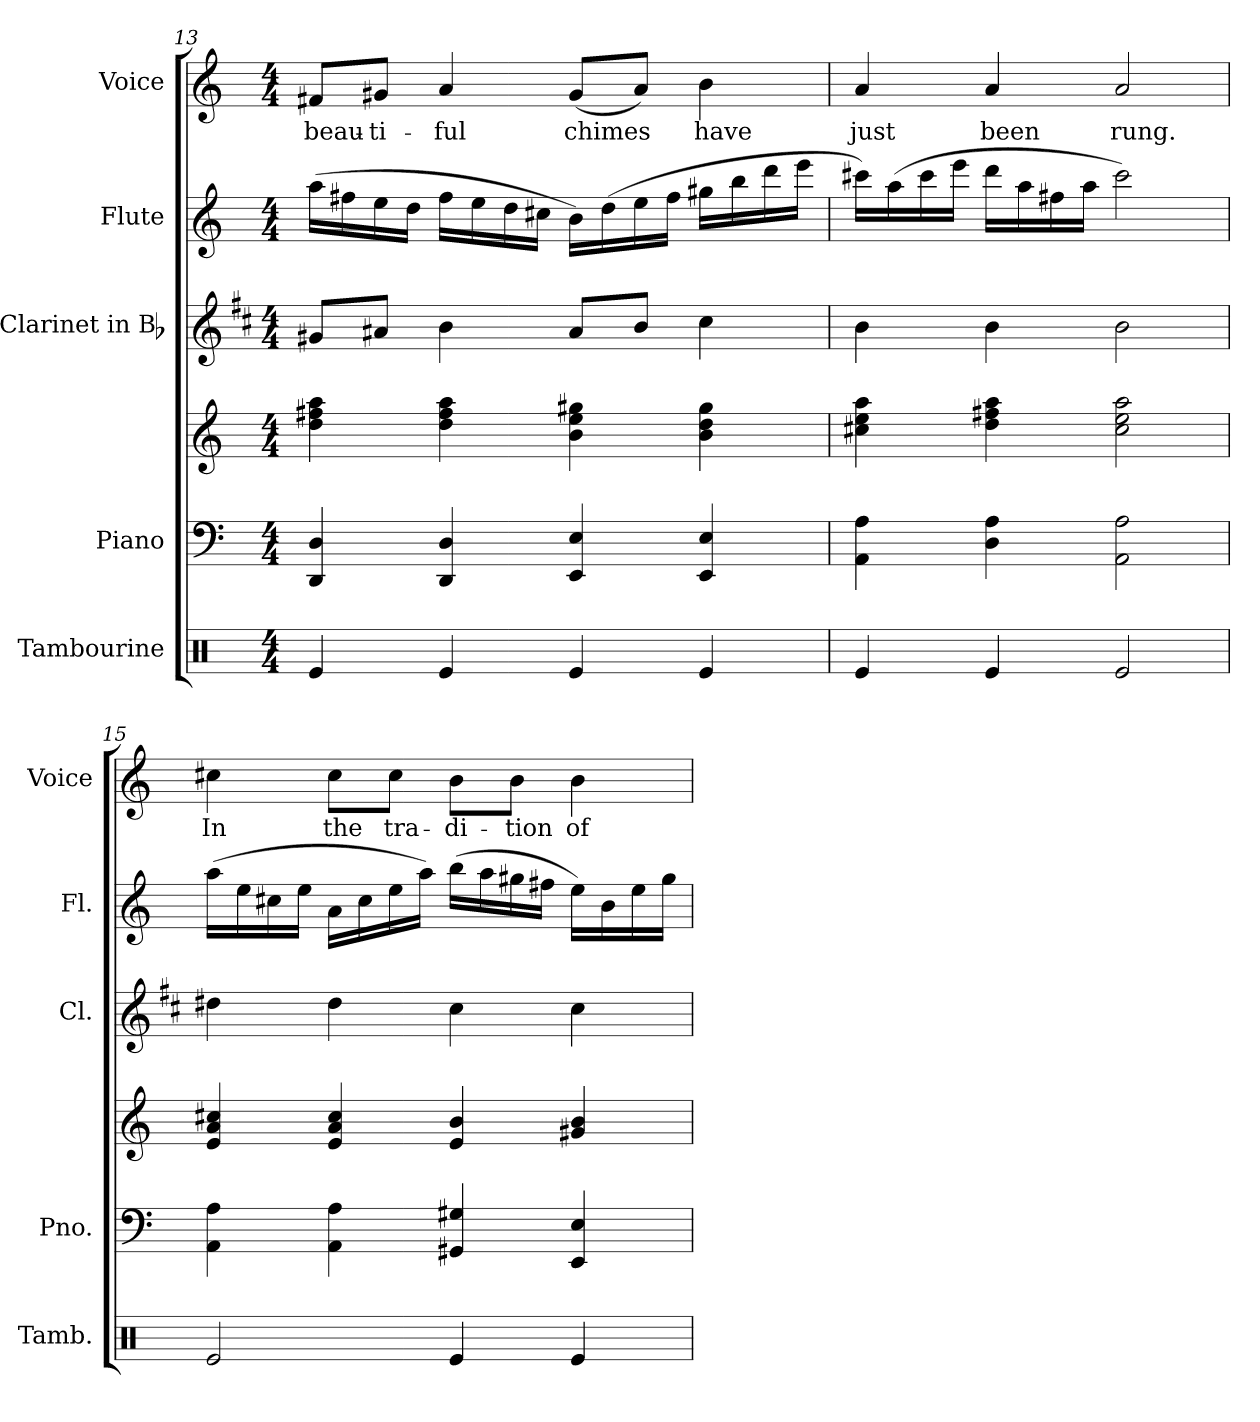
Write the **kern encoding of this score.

**kern	**kern	**kern	**kern	**kern	**kern	**text
*part5	*part4	*part4	*part3	*part2	*part1	*part1
*staff6	*staff5	*staff4	*staff3	*staff2	*staff1	*staff1
*I"Tambourine	*I"Piano	*	*I"Clarinet in Bb	*I"Flute	*I"Voice	*
*I'Tamb.	*I'Pno.	*	*I'Cl.	*I'Fl.	*I'Voice	*
*clefX	*clefF4	*clefG2	*clefG2	*clefG2	*clefG2	*
*	*	*	*ITrd1c2	*	*	*
*k[]	*k[]	*k[]	*k[]	*k[]	*k[]	*
*C:	*C:	*C:	*C:	*C:	*C:	*
*M4/4	*M4/4	*M4/4	*M4/4	*M4/4	*M4/4	*
=13	=13	=13	=13	=13	=13	=13
!	!	!	!	!	!	!LO:LY:b:color=#000000
4Rei/	4DDi/ 4Di	4ddi\ 4ff#Xi 4aai	8f#Xi/L	(16aai\LL	8f#Xi/L	beau-
.	.	.	.	16ff#Xi\	.	.
!	!	!	!	!	!	!LO:LY:b:color=#000000
.	.	.	8g#Xi/J	16eei\	8g#Xi/J	-ti-
.	.	.	.	16ddi\JJ	.	.
!	!	!	!	!	!	!LO:LY:b:color=#000000
4Rei/	4DDi/ 4Di	4ddi\ 4ff#i 4aai	4ai\	16ff#i\LL	4ai/	-ful
.	.	.	.	16eei\	.	.
.	.	.	.	16ddi\	.	.
.	.	.	.	16cc#Xi\JJ	.	.
!	!	!	!	!	!	!LO:LY:b:color=#000000
4Rei/	4EEi/ 4Ei	4bi\ 4eei 4gg#Xi	8g#i/L	16bi\LL)	(8g#i/L	chimes
.	.	.	.	(16ddi\	.	.
.	.	.	8ai/J	16eei\	8ai/J)	.
.	.	.	.	16ff#i\JJ	.	.
!	!	!	!	!	!	!LO:LY:b:color=#000000
4Rei/	4EEi/ 4Ei	4bi\ 4ddi 4gg#i	4bi\	16gg#Xi\LL	4bi\	have
.	.	.	.	16bbi\	.	.
.	.	.	.	16dddi\	.	.
.	.	.	.	16eeei\JJ	.	.
=14	=14	=14	=14	=14	=14	=14
!	!	!	!	!	!	!LO:LY:b:color=#000000
4Rei/	4AAi\ 4Ai	4cc#Xi\ 4eei 4aai	4ai\	16ccc#Xi\LL)	4ai/	just
.	.	.	.	(16aai\	.	.
.	.	.	.	16ccc#i\	.	.
.	.	.	.	16eeei\JJ	.	.
!	!	!	!	!	!	!LO:LY:b:color=#000000
4Rei/	4Di\ 4Ai	4ddi\ 4ff#Xi 4aai	4ai\	16dddi\LL	4ai/	been
.	.	.	.	16aai\	.	.
.	.	.	.	16ff#Xi\	.	.
.	.	.	.	16aai\JJ	.	.
!	!	!	!	!	!	!LO:LY:b:color=#000000
2Rei/	2AAi\ 2Ai	2cc#i\ 2eei 2aai	2ai\	2ccc#i\)	2ai/	rung.
!!LO:PB:g=z
=15	=15	=15	=15	=15	=15	=15
!	!	!	!	!	!	!LO:LY:b:color=#000000
2Rei/	4AAi\ 4Ai	4ei/ 4ai 4cc#Xi	4cc#Xi\	(16aai\LL	4cc#Xi\	In
.	.	.	.	16eei\	.	.
.	.	.	.	16cc#Xi\	.	.
.	.	.	.	16eei\JJ	.	.
!	!	!	!	!	!	!LO:LY:b:color=#000000
.	4AAi\ 4Ai	4ei/ 4ai 4cc#i	4cc#i\	16ai\LL	8cc#i\L	the
.	.	.	.	16cc#i\	.	.
!	!	!	!	!	!	!LO:LY:b:color=#000000
.	.	.	.	16eei\	8cc#i\J	tra-
.	.	.	.	16aai\JJ)	.	.
!	!	!	!	!	!	!LO:LY:b:color=#000000
4Rei/	4GG#Xi/ 4G#Xi	4ei/ 4bi	4bi\	(16bbi\LL	8bi\L	-di-
.	.	.	.	16aai\	.	.
!	!	!	!	!	!	!LO:LY:b:color=#000000
.	.	.	.	16gg#Xi\	8bi\J	-tion
.	.	.	.	16ff#Xi\JJ	.	.
!	!	!	!	!	!	!LO:LY:b:color=#000000
4Rei/	4EEi/ 4Ei	4g#Xi/ 4bi	4bi\	16eei\LL)	4bi\	of
.	.	.	.	16bi\	.	.
.	.	.	.	16eei\	.	.
.	.	.	.	16gg#i\JJ	.	.
=	=	=	=	=	=	=
*-	*-	*-	*-	*-	*-	*-
